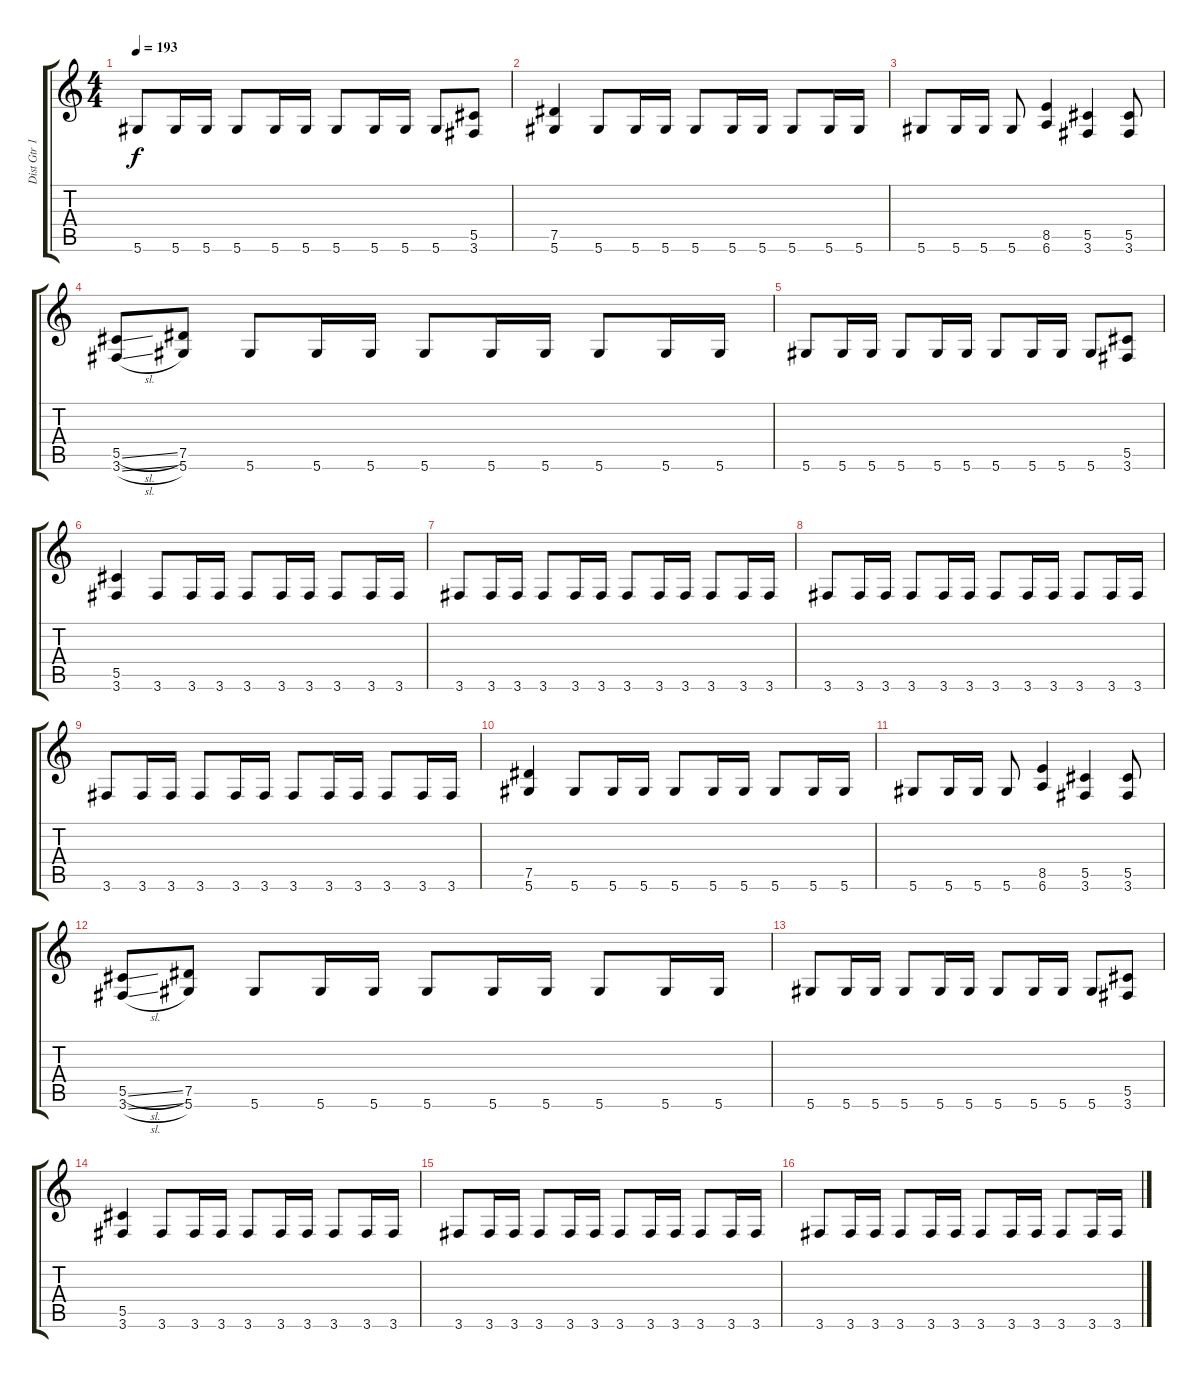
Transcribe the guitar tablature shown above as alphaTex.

\track ("Dist Gtr 1" "Dist Gtr 1") {instrument distortionguitar}
\staff {score tabs}
\tuning (Eb4 Bb3 Gb3 Db3 Ab2 Eb2) {hide}
\ts (4 4)
\tempo 193
\clef g2
\ks c
5.6.8{dy f} 5.6.16 5.6.16 5.6.8 5.6.16 5.6.16 5.6.8 5.6.16 5.6.16 5.6.8 (5.5 3.6).8 |
(7.5 5.6).4 5.6.8 5.6.16 5.6.16 5.6.8 5.6.16 5.6.16 5.6.8 5.6.16 5.6.16 |
5.6.8 5.6.16 5.6.16 5.6.8 (8.5 6.6).4 (5.5 3.6).4 (5.5 3.6).8 |
(5.5{sl} 3.6{sl}).8 (7.5 5.6).8 5.6.8 5.6.16 5.6.16 5.6.8 5.6.16 5.6.16 5.6.8 5.6.16 5.6.16 |
5.6.8 5.6.16 5.6.16 5.6.8 5.6.16 5.6.16 5.6.8 5.6.16 5.6.16 5.6.8 (5.5 3.6).8 |
(5.5 3.6).4 3.6.8 3.6.16 3.6.16 3.6.8 3.6.16 3.6.16 3.6.8 3.6.16 3.6.16 |
3.6.8 3.6.16 3.6.16 3.6.8 3.6.16 3.6.16 3.6.8 3.6.16 3.6.16 3.6.8 3.6.16 3.6.16 |
3.6.8 3.6.16 3.6.16 3.6.8 3.6.16 3.6.16 3.6.8 3.6.16 3.6.16 3.6.8 3.6.16 3.6.16 |
3.6.8 3.6.16 3.6.16 3.6.8 3.6.16 3.6.16 3.6.8 3.6.16 3.6.16 3.6.8 3.6.16 3.6.16 |
(7.5 5.6).4 5.6.8 5.6.16 5.6.16 5.6.8 5.6.16 5.6.16 5.6.8 5.6.16 5.6.16 |
5.6.8 5.6.16 5.6.16 5.6.8 (8.5 6.6).4 (5.5 3.6).4 (5.5 3.6).8 |
(5.5{sl} 3.6{sl}).8 (7.5 5.6).8 5.6.8 5.6.16 5.6.16 5.6.8 5.6.16 5.6.16 5.6.8 5.6.16 5.6.16 |
5.6.8 5.6.16 5.6.16 5.6.8 5.6.16 5.6.16 5.6.8 5.6.16 5.6.16 5.6.8 (5.5 3.6).8 |
(5.5 3.6).4 3.6.8 3.6.16 3.6.16 3.6.8 3.6.16 3.6.16 3.6.8 3.6.16 3.6.16 |
3.6.8 3.6.16 3.6.16 3.6.8 3.6.16 3.6.16 3.6.8 3.6.16 3.6.16 3.6.8 3.6.16 3.6.16 |
3.6.8 3.6.16 3.6.16 3.6.8 3.6.16 3.6.16 3.6.8 3.6.16 3.6.16 3.6.8 3.6.16 3.6.16
